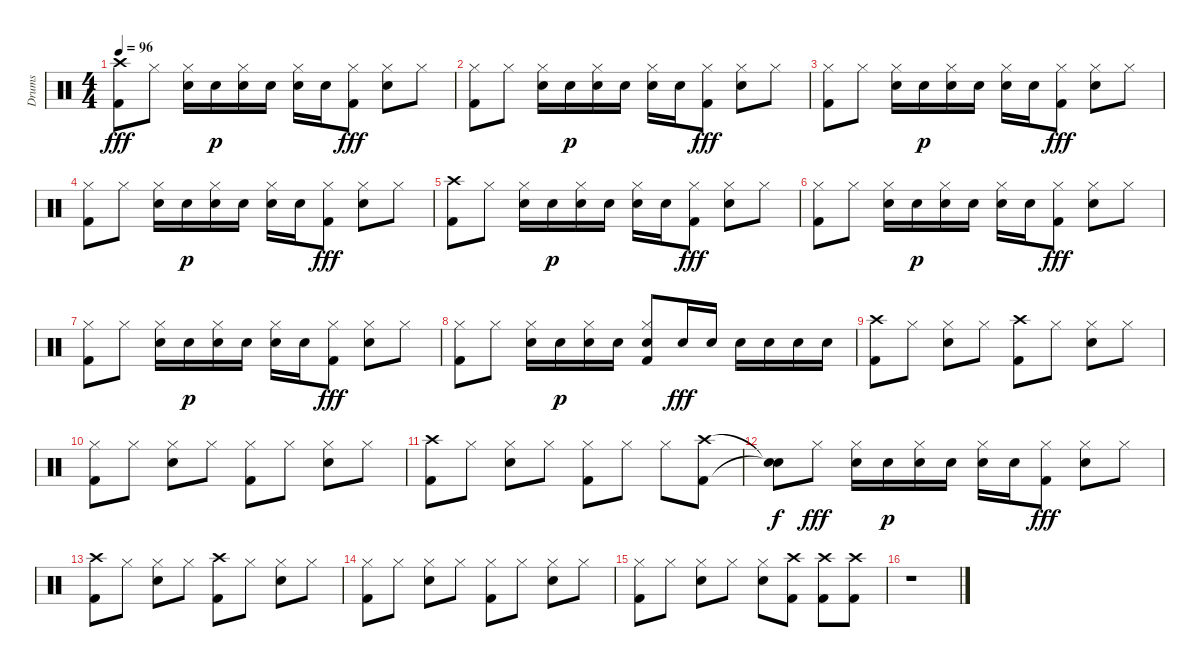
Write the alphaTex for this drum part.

\track ("Drums" "Drums") {instrument percussion}
\staff {score}
\articulation defaults
\ts (4 4)
\tempo 96
\clef neutral
\ks c
("Crash high (hit)" "Kick (hit) 2").8{dy fff} "Hi-Hat (closed)".8 ("Hi-Hat (closed)" "Snare (hit) 2").16 "Snare (hit) 2".16{dy p} ("Hi-Hat (closed)" "Snare (hit) 2").16 "Snare (hit) 2".16 ("Hi-Hat (closed)" "Snare (hit) 2").16 "Snare (hit) 2".16 ("Hi-Hat (closed)" "Kick (hit) 2").8{dy fff} ("Hi-Hat (closed)" "Snare (hit) 2").8 "Hi-Hat (closed)".8 |
("Hi-Hat (closed)" "Kick (hit) 2").8 "Hi-Hat (closed)".8 ("Hi-Hat (closed)" "Snare (hit) 2").16 "Snare (hit) 2".16{dy p} ("Hi-Hat (closed)" "Snare (hit) 2").16 "Snare (hit) 2".16 ("Hi-Hat (closed)" "Snare (hit) 2").16 "Snare (hit) 2".16 ("Hi-Hat (closed)" "Kick (hit) 2").8{dy fff} ("Hi-Hat (closed)" "Snare (hit) 2").8 "Hi-Hat (closed)".8 |
("Hi-Hat (closed)" "Kick (hit) 2").8 "Hi-Hat (closed)".8 ("Hi-Hat (closed)" "Snare (hit) 2").16 "Snare (hit) 2".16{dy p} ("Hi-Hat (closed)" "Snare (hit) 2").16 "Snare (hit) 2".16 ("Hi-Hat (closed)" "Snare (hit) 2").16 "Snare (hit) 2".16 ("Hi-Hat (closed)" "Kick (hit) 2").8{dy fff} ("Hi-Hat (closed)" "Snare (hit) 2").8 "Hi-Hat (closed)".8 |
("Hi-Hat (closed)" "Kick (hit) 2").8 "Hi-Hat (closed)".8 ("Hi-Hat (closed)" "Snare (hit) 2").16 "Snare (hit) 2".16{dy p} ("Hi-Hat (closed)" "Snare (hit) 2").16 "Snare (hit) 2".16 ("Hi-Hat (closed)" "Snare (hit) 2").16 "Snare (hit) 2".16 ("Hi-Hat (closed)" "Kick (hit) 2").8{dy fff} ("Hi-Hat (closed)" "Snare (hit) 2").8 "Hi-Hat (closed)".8 |
("Crash high (hit)" "Kick (hit) 2").8 "Hi-Hat (closed)".8 ("Hi-Hat (closed)" "Snare (hit) 2").16 "Snare (hit) 2".16{dy p} ("Hi-Hat (closed)" "Snare (hit) 2").16 "Snare (hit) 2".16 ("Hi-Hat (closed)" "Snare (hit) 2").16 "Snare (hit) 2".16 ("Hi-Hat (closed)" "Kick (hit) 2").8{dy fff} ("Hi-Hat (closed)" "Snare (hit) 2").8 "Hi-Hat (closed)".8 |
("Hi-Hat (closed)" "Kick (hit) 2").8 "Hi-Hat (closed)".8 ("Hi-Hat (closed)" "Snare (hit) 2").16 "Snare (hit) 2".16{dy p} ("Hi-Hat (closed)" "Snare (hit) 2").16 "Snare (hit) 2".16 ("Hi-Hat (closed)" "Snare (hit) 2").16 "Snare (hit) 2".16 ("Hi-Hat (closed)" "Kick (hit) 2").8{dy fff} ("Hi-Hat (closed)" "Snare (hit) 2").8 "Hi-Hat (closed)".8 |
("Hi-Hat (closed)" "Kick (hit) 2").8 "Hi-Hat (closed)".8 ("Hi-Hat (closed)" "Snare (hit) 2").16 "Snare (hit) 2".16{dy p} ("Hi-Hat (closed)" "Snare (hit) 2").16 "Snare (hit) 2".16 ("Hi-Hat (closed)" "Snare (hit) 2").16 "Snare (hit) 2".16 ("Hi-Hat (closed)" "Kick (hit) 2").8{dy fff} ("Hi-Hat (closed)" "Snare (hit) 2").8 "Hi-Hat (closed)".8 |
("Hi-Hat (closed)" "Kick (hit) 2").8 "Hi-Hat (closed)".8 ("Hi-Hat (closed)" "Snare (hit) 2").16 "Snare (hit) 2".16{dy p} ("Hi-Hat (closed)" "Snare (hit) 2").16 "Snare (hit) 2".16 ("Hi-Hat (closed)" "Snare (hit) 2" "Kick (hit) 2").8 "Snare (hit) 2".16{dy fff} "Snare (hit) 2".16 "Snare (hit) 2".16 "Snare (hit) 2".16 "Snare (hit) 2".16 "Snare (hit) 2".16 |
("Crash high (hit)" "Kick (hit) 2").8 "Hi-Hat (closed)".8 ("Hi-Hat (closed)" "Snare (hit) 2").8 "Hi-Hat (closed)".8 ("Crash high (hit)" "Kick (hit) 2").8 "Hi-Hat (closed)".8 ("Hi-Hat (closed)" "Snare (hit) 2").8 "Hi-Hat (closed)".8 |
("Hi-Hat (closed)" "Kick (hit) 2").8 "Hi-Hat (closed)".8 ("Hi-Hat (closed)" "Snare (hit) 2").8 "Hi-Hat (closed)".8 ("Hi-Hat (closed)" "Kick (hit) 2").8 "Hi-Hat (closed)".8 ("Hi-Hat (closed)" "Snare (hit) 2").8 "Hi-Hat (closed)".8 |
("Crash high (hit)" "Kick (hit) 2").8 "Hi-Hat (closed)".8 ("Hi-Hat (closed)" "Snare (hit) 2").8 "Hi-Hat (closed)".8 ("Hi-Hat (closed)" "Kick (hit) 2").8 "Hi-Hat (closed)".8 "Hi-Hat (closed)".8 ("Crash high (hit)" "Kick (hit) 2").8 |
("Snare (hit)"{t} "Snare (hit)"{t}).8{dy f} "Hi-Hat (closed)".8{dy fff} ("Hi-Hat (closed)" "Snare (hit) 2").16 "Snare (hit) 2".16{dy p} ("Hi-Hat (closed)" "Snare (hit) 2").16 "Snare (hit) 2".16 ("Hi-Hat (closed)" "Snare (hit) 2").16 "Snare (hit) 2".16 ("Hi-Hat (closed)" "Kick (hit) 2").8{dy fff} ("Hi-Hat (closed)" "Snare (hit) 2").8 "Hi-Hat (closed)".8 |
("Crash high (hit)" "Kick (hit) 2").8 "Hi-Hat (closed)".8 ("Hi-Hat (closed)" "Snare (hit) 2").8 "Hi-Hat (closed)".8 ("Crash high (hit)" "Kick (hit) 2").8 "Hi-Hat (closed)".8 ("Hi-Hat (closed)" "Snare (hit) 2").8 "Hi-Hat (closed)".8 |
("Hi-Hat (closed)" "Kick (hit) 2").8 "Hi-Hat (closed)".8 ("Hi-Hat (closed)" "Snare (hit) 2").8 "Hi-Hat (closed)".8 ("Hi-Hat (closed)" "Kick (hit) 2").8 "Hi-Hat (closed)".8 ("Hi-Hat (closed)" "Snare (hit) 2").8 "Hi-Hat (closed)".8 |
("Hi-Hat (closed)" "Kick (hit) 2").8 "Hi-Hat (closed)".8 ("Hi-Hat (closed)" "Snare (hit) 2").8 "Hi-Hat (closed)".8 ("Hi-Hat (closed)" "Snare (hit) 2").8 ("Crash high (hit)" "Kick (hit) 2").8 ("Crash high (hit)" "Kick (hit) 2").8 ("Crash high (hit)" "Kick (hit) 2").8 |
r.1
